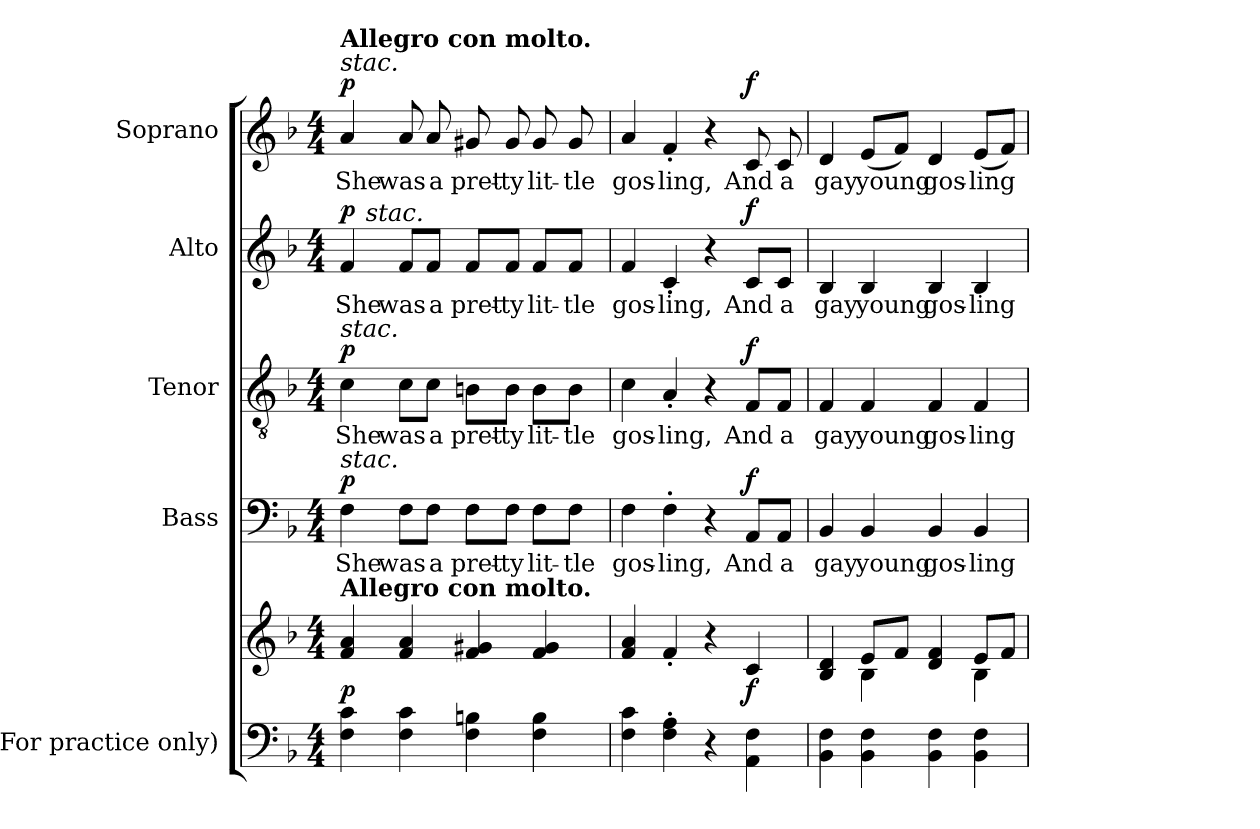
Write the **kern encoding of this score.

**kern	**kern	**dynam	**kern	**text	**dynam	**kern	**text	**dynam	**kern	**text	**dynam	**kern	**text	**dynam
*part5	*part5	*part5	*part4	*part4	*part4	*part3	*part3	*part3	*part2	*part2	*part2	*part1	*part1	*part1
*staff6	*staff5	*staff5/6	*staff4	*staff4	*staff4	*staff3	*staff3	*staff3	*staff2	*staff2	*staff2	*staff1	*staff1	*staff1
*I"(For  practice only)	*	*	*I"Bass	*	*	*I"Tenor	*	*	*I"Alto	*	*	*I"Soprano	*	*
*	*	*	*I'B.	*	*	*I'T.	*	*	*I'A.	*	*	*I'S.	*	*
!!LO:PB:g=z
*clefF4	*clefG2	*	*clefF4	*	*	*clefGv2	*	*	*clefG2	*	*	*clefG2	*	*
*	*	*	*	*	*	*ITrd7c12	*	*	*	*	*	*	*	*
*k[b-]	*k[b-]	*	*k[b-]	*	*	*k[b-]	*	*	*k[b-]	*	*	*k[b-]	*	*
*F:	*F:	*	*F:	*	*	*F:	*	*	*F:	*	*	*F:	*	*
*M4/4	*M4/4	*	*M4/4	*	*	*M4/4	*	*	*M4/4	*	*	*M4/4	*	*
*MM120	*MM120	*	*MM120	*	*	*MM120	*	*	*MM120	*	*	*MM120	*	*
=1	=1	=1	=1	=1	=1	=1	=1	=1	=1	=1	=1	=1	=1	=1
!	!	!	!	!LO:LY:b:color=#000000	!	!	!	!	!	!	!	!	!	!
!	!	!	!	!	!	!	!LO:LY:b:color=#000000	!	!	!	!	!	!	!
!	!	!	!	!	!	!	!	!	!	!LO:LY:b:color=#000000	!	!	!	!
!	!	!	!	!	!	!	!	!	!	!	!	!LO:TX:a:i:t=stac.	!	!
!	!	!	!	!	!	!	!	!	!	!	!	!LO:TX:a:B:t=Allegro con molto.	!	!
!	!	!	!	!	!	!LO:TX:a:i:t=stac.	!	!	!	!	!	!	!	!
!	!	!	!LO:TX:a:i:t=stac.	!	!	!	!	!	!	!	!	!	!	!
!	!LO:TX:a:B:t=Allegro con molto.	!	!	!	!	!	!	!	!	!	!	!	!	!
!	!	!	!	!	!	!	!	!	!	!	!	!	!LO:LY:b:color=#000000	!
*	*	*	*	*	*	*	*	*	*^	*	*	*	*	*
4Fi\ 4ci	4fi/ 4ai	p	4Fi\	She	p	4Ci\	She	p	4fi/	16ryy	She	p	4ai/	She	p
.	.	.	.	.	.	.	.	.	.	128..ryy	.	.	.	.	.
!	!	!	!	!	!	!	!	!	!	!LO:TX:a:i:t=stac.	!	!	!	!	!
.	.	.	.	.	.	.	.	.	.	2ryy	.	.	.	.	.
!	!	!	!	!LO:LY:b:color=#000000	!	!	!	!	!	!	!	!	!	!	!
!	!	!	!	!	!	!	!LO:LY:b:color=#000000	!	!	!	!	!	!	!	!
!	!	!	!	!	!	!	!	!	!	!	!LO:LY:b:color=#000000	!	!	!	!
!	!	!	!	!	!	!	!	!	!	!	!	!	!	!LO:LY:b:color=#000000	!
4Fi\ 4ci	4fi/ 4ai	.	8Fi\L	was	.	8Ci\L	was	.	8fi/L	.	was	.	8ai/	was	.
!	!	!	!	!LO:LY:b:color=#000000	!	!	!	!	!	!	!	!	!	!	!
!	!	!	!	!	!	!	!LO:LY:b:color=#000000	!	!	!	!	!	!	!	!
!	!	!	!	!	!	!	!	!	!	!	!LO:LY:b:color=#000000	!	!	!	!
!	!	!	!	!	!	!	!	!	!	!	!	!	!	!LO:LY:b:color=#000000	!
.	.	.	8Fi\J	a	.	8Ci\J	a	.	8fi/J	.	a	.	8ai/	a	.
!	!	!	!	!LO:LY:b:color=#000000	!	!	!	!	!	!	!	!	!	!	!
!	!	!	!	!	!	!	!LO:LY:b:color=#000000	!	!	!	!	!	!	!	!
!	!	!	!	!	!	!	!	!	!	!	!LO:LY:b:color=#000000	!	!	!	!
*	*MM138	*	*	*	*	*	*	*	*	*	*	*	*MM138	*	*
!	!	!	!	!	!	!	!	!	!	!	!	!	!	!LO:LY:b:color=#000000	!
4Fi\ 4Bni	4fi/ 4g#Xi	.	8Fi\L	pret-	.	8BBni\L	pret-	.	8fi/L	.	pret-	.	8g#Xi/	pret-	.
.	.	.	.	.	.	.	.	.	.	4ryy	.	.	.	.	.
!	!	!	!	!LO:LY:b:color=#000000	!	!	!	!	!	!	!	!	!	!	!
!	!	!	!	!	!	!	!LO:LY:b:color=#000000	!	!	!	!	!	!	!	!
!	!	!	!	!	!	!	!	!	!	!	!LO:LY:b:color=#000000	!	!	!	!
!	!	!	!	!	!	!	!	!	!	!	!	!	!	!LO:LY:b:color=#000000	!
.	.	.	8Fi\J	-ty	.	8BBi\J	-ty	.	8fi/J	.	-ty	.	8g#i/	-ty	.
!	!	!	!	!LO:LY:b:color=#000000	!	!	!	!	!	!	!	!	!	!	!
!	!	!	!	!	!	!	!LO:LY:b:color=#000000	!	!	!	!	!	!	!	!
!	!	!	!	!	!	!	!	!	!	!	!LO:LY:b:color=#000000	!	!	!	!
!	!	!	!	!	!	!	!	!	!	!	!	!	!	!LO:LY:b:color=#000000	!
4Fi\ 4Bi	4fi/ 4g#i	.	8Fi\L	lit-	.	8BBi\L	lit-	.	8fi/L	.	lit-	.	8g#i/	lit-	.
.	.	.	.	.	.	.	.	.	.	8ryy	.	.	.	.	.
!	!	!	!	!LO:LY:b:color=#000000	!	!	!	!	!	!	!	!	!	!	!
!	!	!	!	!	!	!	!LO:LY:b:color=#000000	!	!	!	!	!	!	!	!
!	!	!	!	!	!	!	!	!	!	!	!LO:LY:b:color=#000000	!	!	!	!
!	!	!	!	!	!	!	!	!	!	!	!	!	!	!LO:LY:b:color=#000000	!
.	.	.	8Fi\J	-tle	.	8BBi\J	-tle	.	8fi/J	.	-tle	.	8g#i/	-tle	.
.	.	.	.	.	.	.	.	.	.	32ryy	.	.	.	.	.
.	.	.	.	.	.	.	.	.	.	64ryy	.	.	.	.	.
.	.	.	.	.	.	.	.	.	.	512ryy	.	.	.	.	.
*	*	*	*	*	*	*	*	*	*v	*v	*	*	*	*	*
=2	=2	=2	=2	=2	=2	=2	=2	=2	=2	=2	=2	=2	=2	=2
*	*	*	*	*	*	*	*	*	*^	*	*	*	*	*
!	!	!	!	!LO:LY:b:color=#000000	!	!	!	!	!	!	!	!	!	!	!
*	*	*	*	*	*	*	*	*	*v	*v	*	*	*	*	*
*	*	*	*	*	*	*	*	*	*^	*	*	*	*	*
!	!	!	!	!	!	!	!LO:LY:b:color=#000000	!	!	!	!	!	!	!	!
*	*	*	*	*	*	*	*	*	*v	*v	*	*	*	*	*
*	*	*	*	*	*	*	*	*	*^	*	*	*	*	*
!	!	!	!	!	!	!	!	!	!	!	!LO:LY:b:color=#000000	!	!	!	!
*	*	*	*	*	*	*	*	*	*v	*v	*	*	*	*	*
*	*	*	*	*	*	*	*	*	*^	*	*	*	*	*
!	!	!	!	!	!	!	!	!	!	!	!	!	!	!LO:LY:b:color=#000000	!
*	*	*	*	*	*	*	*	*	*v	*v	*	*	*	*	*
4Fi\ 4ci	4fi/ 4ai	.	4Fi\	gos-	.	4Ci\	gos-	.	4fi/	gos-	.	4ai/	gos-	.
!	!	!	!	!LO:LY:b:color=#000000	!	!	!	!	!	!	!	!	!	!
!	!	!	!	!	!	!	!LO:LY:b:color=#000000	!	!	!	!	!	!	!
!	!	!	!	!	!	!	!	!	!	!LO:LY:b:color=#000000	!	!	!	!
!	!	!	!	!	!	!	!	!	!	!	!	!	!LO:LY:b:color=#000000	!
4Fi\' 4Ai'	4f'i/	.	4F'i\	-ling,	.	4AA'i/	-ling,	.	4c'i/	-ling,	.	4f'i/	-ling,	.
4r	4r	.	4r	.	.	4r	.	.	4r	.	.	4r	.	.
!	!	!	!	!LO:LY:b:color=#000000	!	!	!	!	!	!	!	!	!	!
!	!	!	!	!	!	!	!LO:LY:b:color=#000000	!	!	!	!	!	!	!
!	!	!	!	!	!	!	!	!	!	!LO:LY:b:color=#000000	!	!	!	!
!	!	!	!	!	!	!	!	!	!	!	!	!	!LO:LY:b:color=#000000	!
4AAi\ 4Fi	4ci/	f	8AAi/L	And	f	8FFi/L	And	f	8ci/L	And	f	8ci/	And	f
!	!	!	!	!LO:LY:b:color=#000000	!	!	!	!	!	!	!	!	!	!
!	!	!	!	!	!	!	!LO:LY:b:color=#000000	!	!	!	!	!	!	!
!	!	!	!	!	!	!	!	!	!	!LO:LY:b:color=#000000	!	!	!	!
!	!	!	!	!	!	!	!	!	!	!	!	!	!LO:LY:b:color=#000000	!
.	.	.	8AAi/J	a	.	8FFi/J	a	.	8ci/J	a	.	8ci/	a	.
=3	=3	=3	=3	=3	=3	=3	=3	=3	=3	=3	=3	=3	=3	=3
*	*^	*	*	*	*	*	*	*	*	*	*	*	*	*
!	!	!	!	!	!LO:LY:b:color=#000000	!	!	!	!	!	!	!	!	!	!
!	!	!	!	!	!	!	!	!LO:LY:b:color=#000000	!	!	!	!	!	!	!
!	!	!	!	!	!	!	!	!	!	!	!LO:LY:b:color=#000000	!	!	!	!
!	!	!	!	!	!	!	!	!	!	!	!	!	!	!LO:LY:b:color=#000000	!
4BB-i\ 4Fi	4B-i/ 4di	4ryy	.	4BB-i/	gay	.	4FFi/	gay	.	4B-i/	gay	.	4di/	gay	.
!	!	!	!	!	!LO:LY:b:color=#000000	!	!	!	!	!	!	!	!	!	!
!	!	!	!	!	!	!	!	!LO:LY:b:color=#000000	!	!	!	!	!	!	!
!	!	!	!	!	!	!	!	!	!	!	!LO:LY:b:color=#000000	!	!	!	!
!	!	!	!	!	!	!	!	!	!	!	!	!	!	!LO:LY:b:color=#000000	!
4BB-i\ 4Fi	8ei/L	4B-i\	.	4BB-i/	young	.	4FFi/	young	.	4B-i/	young	.	(8ei/L	young	.
.	8fi/J	.	.	.	.	.	.	.	.	.	.	.	8fi/J)	.	.
!	!	!	!	!	!LO:LY:b:color=#000000	!	!	!	!	!	!	!	!	!	!
!	!	!	!	!	!	!	!	!LO:LY:b:color=#000000	!	!	!	!	!	!	!
!	!	!	!	!	!	!	!	!	!	!	!LO:LY:b:color=#000000	!	!	!	!
!	!	!	!	!	!	!	!	!	!	!	!	!	!	!LO:LY:b:color=#000000	!
4BB-i\ 4Fi	4di/ 4fi	4ryy	.	4BB-i/	gos-	.	4FFi/	gos-	.	4B-i/	gos-	.	4di/	gos-	.
!	!	!	!	!	!LO:LY:b:color=#000000	!	!	!	!	!	!	!	!	!	!
!	!	!	!	!	!	!	!	!LO:LY:b:color=#000000	!	!	!	!	!	!	!
!	!	!	!	!	!	!	!	!	!	!	!LO:LY:b:color=#000000	!	!	!	!
!	!	!	!	!	!	!	!	!	!	!	!	!	!	!LO:LY:b:color=#000000	!
4BB-i\ 4Fi	8ei/L	4B-i\	.	4BB-i/	-ling	.	4FFi/	-ling	.	4B-i/	-ling	.	(8ei/L	-ling	.
.	8fi/J	.	.	.	.	.	.	.	.	.	.	.	8fi/J)	.	.
*	*v	*v	*	*	*	*	*	*	*	*	*	*	*	*	*
=	=	=	=	=	=	=	=	=	=	=	=	=	=	=
*-	*-	*-	*-	*-	*-	*-	*-	*-	*-	*-	*-	*-	*-	*-
